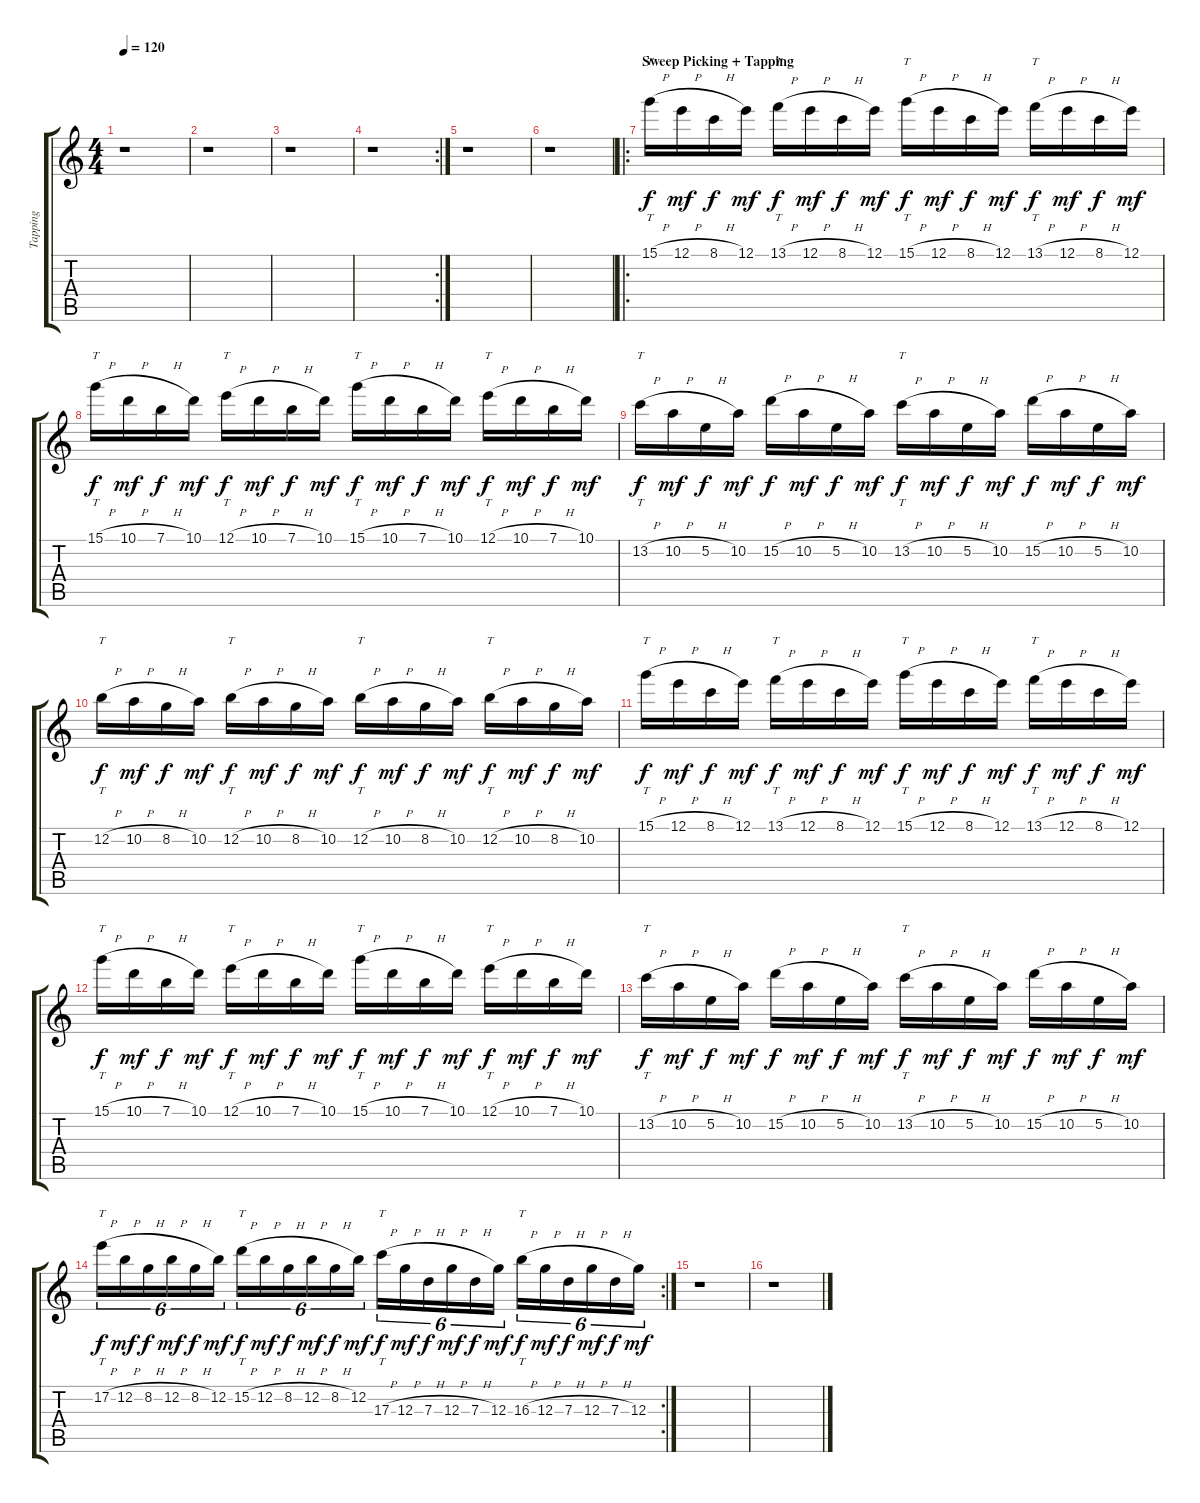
\track ("Tapping" "Tapping") {instrument overdrivenguitar}
\staff {score tabs}
\tuning (E4 B3 G3 D3 A2 E2) {hide}
\ts (4 4)
\tempo 120
\clef g2
\ks c
r.1{dy f} |
r.1 |
r.1 |
\rc 2
r.1 |
r.1 |
r.1 |
\ro
\section ("" "Sweep Picking + Tapping")
15.1{h}.16{tt} 12.1{h}.16{dy mf} 8.1{h}.16{dy f} 12.1.16{dy mf} 13.1{h}.16{tt dy f} 12.1{h}.16{dy mf} 8.1{h}.16{dy f} 12.1.16{dy mf} 15.1{h}.16{tt dy f} 12.1{h}.16{dy mf} 8.1{h}.16{dy f} 12.1.16{dy mf} 13.1{h}.16{tt dy f} 12.1{h}.16{dy mf} 8.1{h}.16{dy f} 12.1.16{dy mf} |
15.1{h}.16{tt dy f} 10.1{h}.16{dy mf} 7.1{h}.16{dy f} 10.1.16{dy mf} 12.1{h}.16{tt dy f} 10.1{h}.16{dy mf} 7.1{h}.16{dy f} 10.1.16{dy mf} 15.1{h}.16{tt dy f} 10.1{h}.16{dy mf} 7.1{h}.16{dy f} 10.1.16{dy mf} 12.1{h}.16{tt dy f} 10.1{h}.16{dy mf} 7.1{h}.16{dy f} 10.1.16{dy mf} |
13.2{h}.16{tt dy f} 10.2{h}.16{dy mf} 5.2{h}.16{dy f} 10.2.16{dy mf} 15.2{h}.16{dy f} 10.2{h}.16{dy mf} 5.2{h}.16{dy f} 10.2.16{dy mf} 13.2{h}.16{tt dy f} 10.2{h}.16{dy mf} 5.2{h}.16{dy f} 10.2.16{dy mf} 15.2{h}.16{dy f} 10.2{h}.16{dy mf} 5.2{h}.16{dy f} 10.2.16{dy mf} |
12.2{h}.16{tt dy f} 10.2{h}.16{dy mf} 8.2{h}.16{dy f} 10.2.16{dy mf} 12.2{h}.16{tt dy f} 10.2{h}.16{dy mf} 8.2{h}.16{dy f} 10.2.16{dy mf} 12.2{h}.16{tt dy f} 10.2{h}.16{dy mf} 8.2{h}.16{dy f} 10.2.16{dy mf} 12.2{h}.16{tt dy f} 10.2{h}.16{dy mf} 8.2{h}.16{dy f} 10.2.16{dy mf} |
15.1{h}.16{tt dy f} 12.1{h}.16{dy mf} 8.1{h}.16{dy f} 12.1.16{dy mf} 13.1{h}.16{tt dy f} 12.1{h}.16{dy mf} 8.1{h}.16{dy f} 12.1.16{dy mf} 15.1{h}.16{tt dy f} 12.1{h}.16{dy mf} 8.1{h}.16{dy f} 12.1.16{dy mf} 13.1{h}.16{tt dy f} 12.1{h}.16{dy mf} 8.1{h}.16{dy f} 12.1.16{dy mf} |
15.1{h}.16{tt dy f} 10.1{h}.16{dy mf} 7.1{h}.16{dy f} 10.1.16{dy mf} 12.1{h}.16{tt dy f} 10.1{h}.16{dy mf} 7.1{h}.16{dy f} 10.1.16{dy mf} 15.1{h}.16{tt dy f} 10.1{h}.16{dy mf} 7.1{h}.16{dy f} 10.1.16{dy mf} 12.1{h}.16{tt dy f} 10.1{h}.16{dy mf} 7.1{h}.16{dy f} 10.1.16{dy mf} |
13.2{h}.16{tt dy f} 10.2{h}.16{dy mf} 5.2{h}.16{dy f} 10.2.16{dy mf} 15.2{h}.16{dy f} 10.2{h}.16{dy mf} 5.2{h}.16{dy f} 10.2.16{dy mf} 13.2{h}.16{tt dy f} 10.2{h}.16{dy mf} 5.2{h}.16{dy f} 10.2.16{dy mf} 15.2{h}.16{dy f} 10.2{h}.16{dy mf} 5.2{h}.16{dy f} 10.2.16{dy mf} |
\rc 2
17.2{h}.16{tt tu (6 4) dy f} 12.2{h}.16{tu (6 4) dy mf} 8.2{h}.16{tu (6 4) dy f} 12.2{h}.16{tu (6 4) dy mf} 8.2{h}.16{tu (6 4) dy f} 12.2.16{tu (6 4) dy mf} 15.2{h}.16{tt tu (6 4) dy f} 12.2{h}.16{tu (6 4) dy mf} 8.2{h}.16{tu (6 4) dy f} 12.2{h}.16{tu (6 4) dy mf} 8.2{h}.16{tu (6 4) dy f} 12.2.16{tu (6 4) dy mf} 17.3{h}.16{tt tu (6 4) dy f} 12.3{h}.16{tu (6 4) dy mf} 7.3{h}.16{tu (6 4) dy f} 12.3{h}.16{tu (6 4) dy mf} 7.3{h}.16{tu (6 4) dy f} 12.3.16{tu (6 4) dy mf} 16.3{h}.16{tt tu (6 4) dy f} 12.3{h}.16{tu (6 4) dy mf} 7.3{h}.16{tu (6 4) dy f} 12.3{h}.16{tu (6 4) dy mf} 7.3{h}.16{tu (6 4) dy f} 12.3.16{tu (6 4) dy mf} |
r.1 |
r.1
